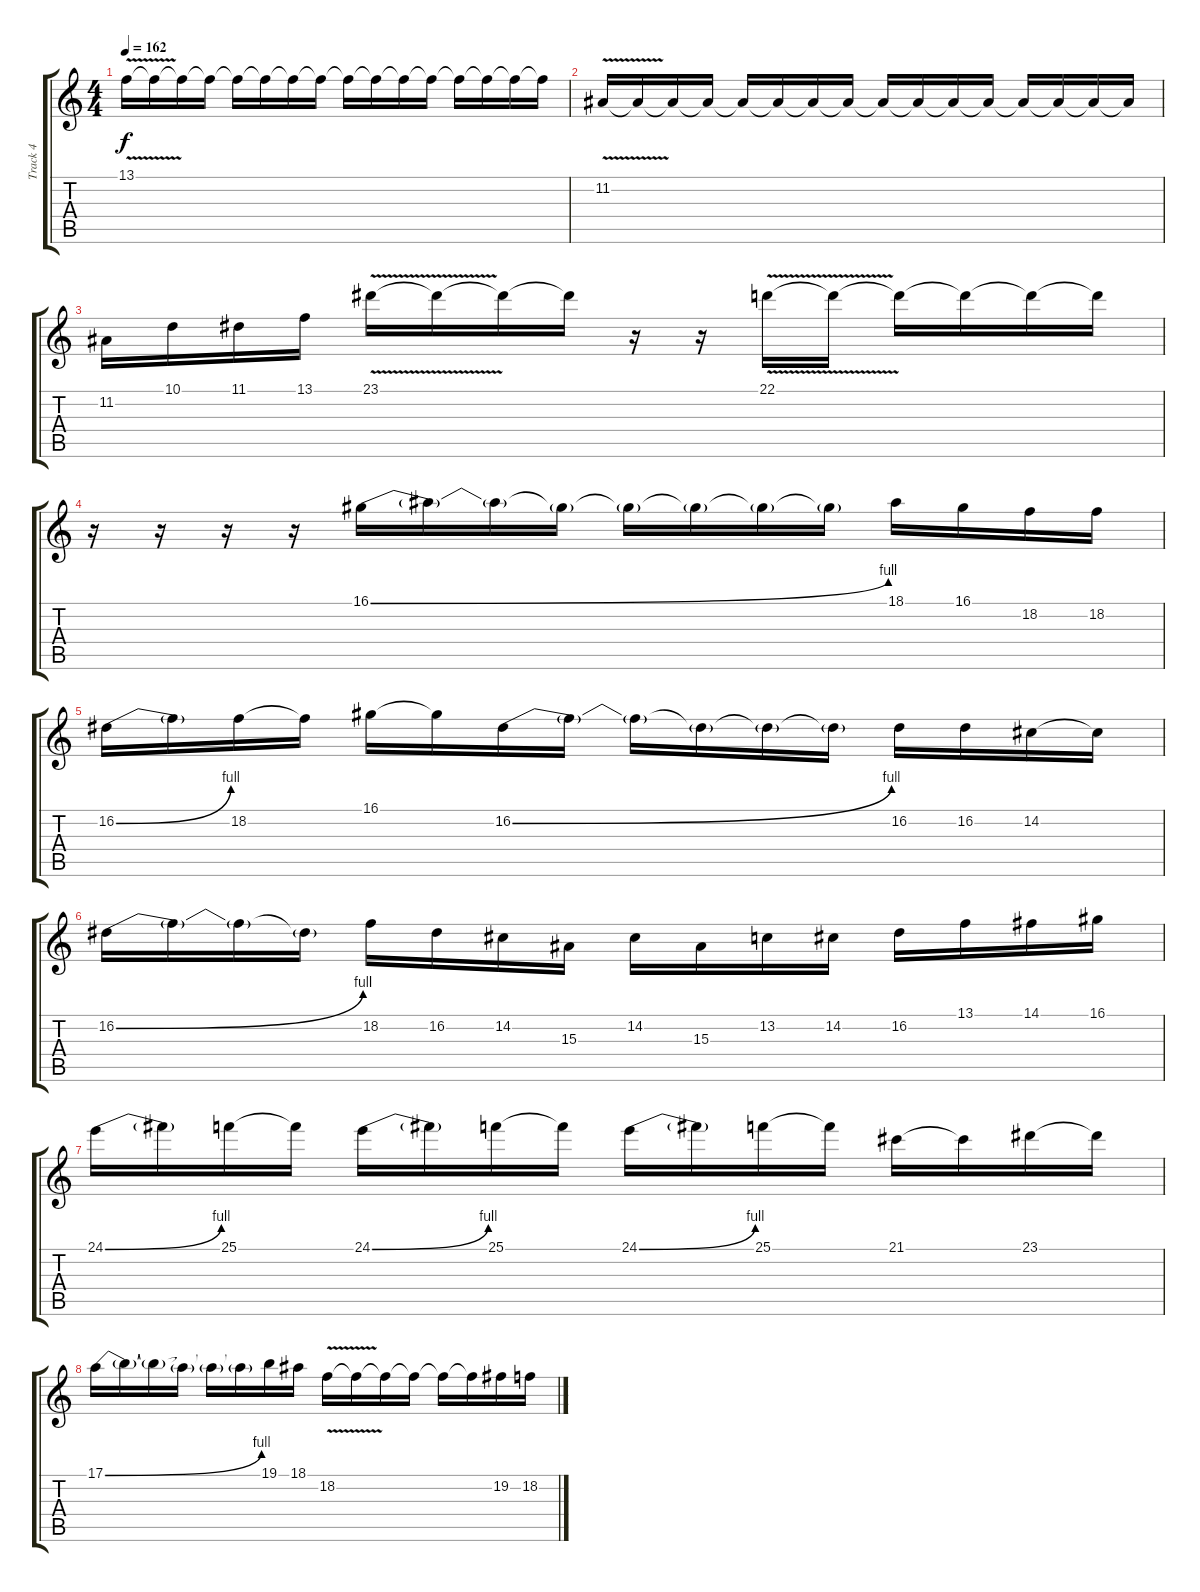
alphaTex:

\track ("Track 4" "Track 4") {instrument lead5charang}
\staff {score tabs}
\tuning (E4 B3 G3 D3 A2 E2) {hide}
\ts (4 4)
\tempo 162
\clef g2
\ks c
13.1{v}.16{dy f} 13.1{t}.16 13.1{t}.16 13.1{t}.16 13.1{t}.16 13.1{t}.16 13.1{t}.16 13.1{t}.16 13.1{t}.16 13.1{t}.16 13.1{t}.16 13.1{t}.16 13.1{t}.16 13.1{t}.16 13.1{t}.16 13.1{t}.16 |
11.2{v}.16 11.2{t}.16 11.2{t}.16 11.2{t}.16 11.2{t}.16 11.2{t}.16 11.2{t}.16 11.2{t}.16 11.2{t}.16 11.2{t}.16 11.2{t}.16 11.2{t}.16 11.2{t}.16 11.2{t}.16 11.2{t}.16 11.2{t}.16 |
11.2.16 10.1.16 11.1.16 13.1.16 23.1{v}.16 23.1{t}.16 23.1{t}.16 23.1{t}.16 r.16 r.16 22.1{v}.16 22.1{t}.16 22.1{t}.16 22.1{t}.16 22.1{t}.16 22.1{t}.16 |
r.16 r.16 r.16 r.16 16.1{be (bend 0 0 60 4)}.16 16.1{t}.16 16.1{t}.16 16.1{t}.16 16.1{t}.16 16.1{t}.16 16.1{t}.16 16.1{t}.16 18.1.16 16.1.16 18.2.16 18.2.16 |
16.2{be (bend 0 0 60 4)}.16 16.2{t}.16 18.2.16 18.2{t}.16 16.1.16 16.1{t}.16 16.2{be (bend 0 0 60 4)}.16 16.2{t}.16 16.2{t}.16 16.2{t}.16 16.2{t}.16 16.2{t}.16 16.2.16 16.2.16 14.2.16 14.2{t}.16 |
16.2{be (bend 0 0 60 4)}.16 16.2{t}.16 16.2{t}.16 16.2{t}.16 18.2.16 16.2.16 14.2.16 15.3.16 14.2.16 15.3.16 13.2.16 14.2.16 16.2.16 13.1.16 14.1.16 16.1.16 |
24.1{be (bend 0 0 60 4)}.16 24.1{t}.16 25.1.16 25.1{t}.16 24.1{be (bend 0 0 60 4)}.16 24.1{t}.16 25.1.16 25.1{t}.16 24.1{be (bend 0 0 60 4)}.16 24.1{t}.16 25.1.16 25.1{t}.16 21.1.16 21.1{t}.16 23.1.16 23.1{t}.16 |
17.1{be (bend 0 0 60 4)}.16 17.1{t}.16 17.1{t}.16 17.1{t}.16 17.1{t}.16 17.1{t}.16 19.1.16 18.1.16 18.2{v}.16 18.2{t}.16 18.2{t}.16 18.2{t}.16 18.2{t}.16 18.2{t}.16 19.2.16 18.2.16
